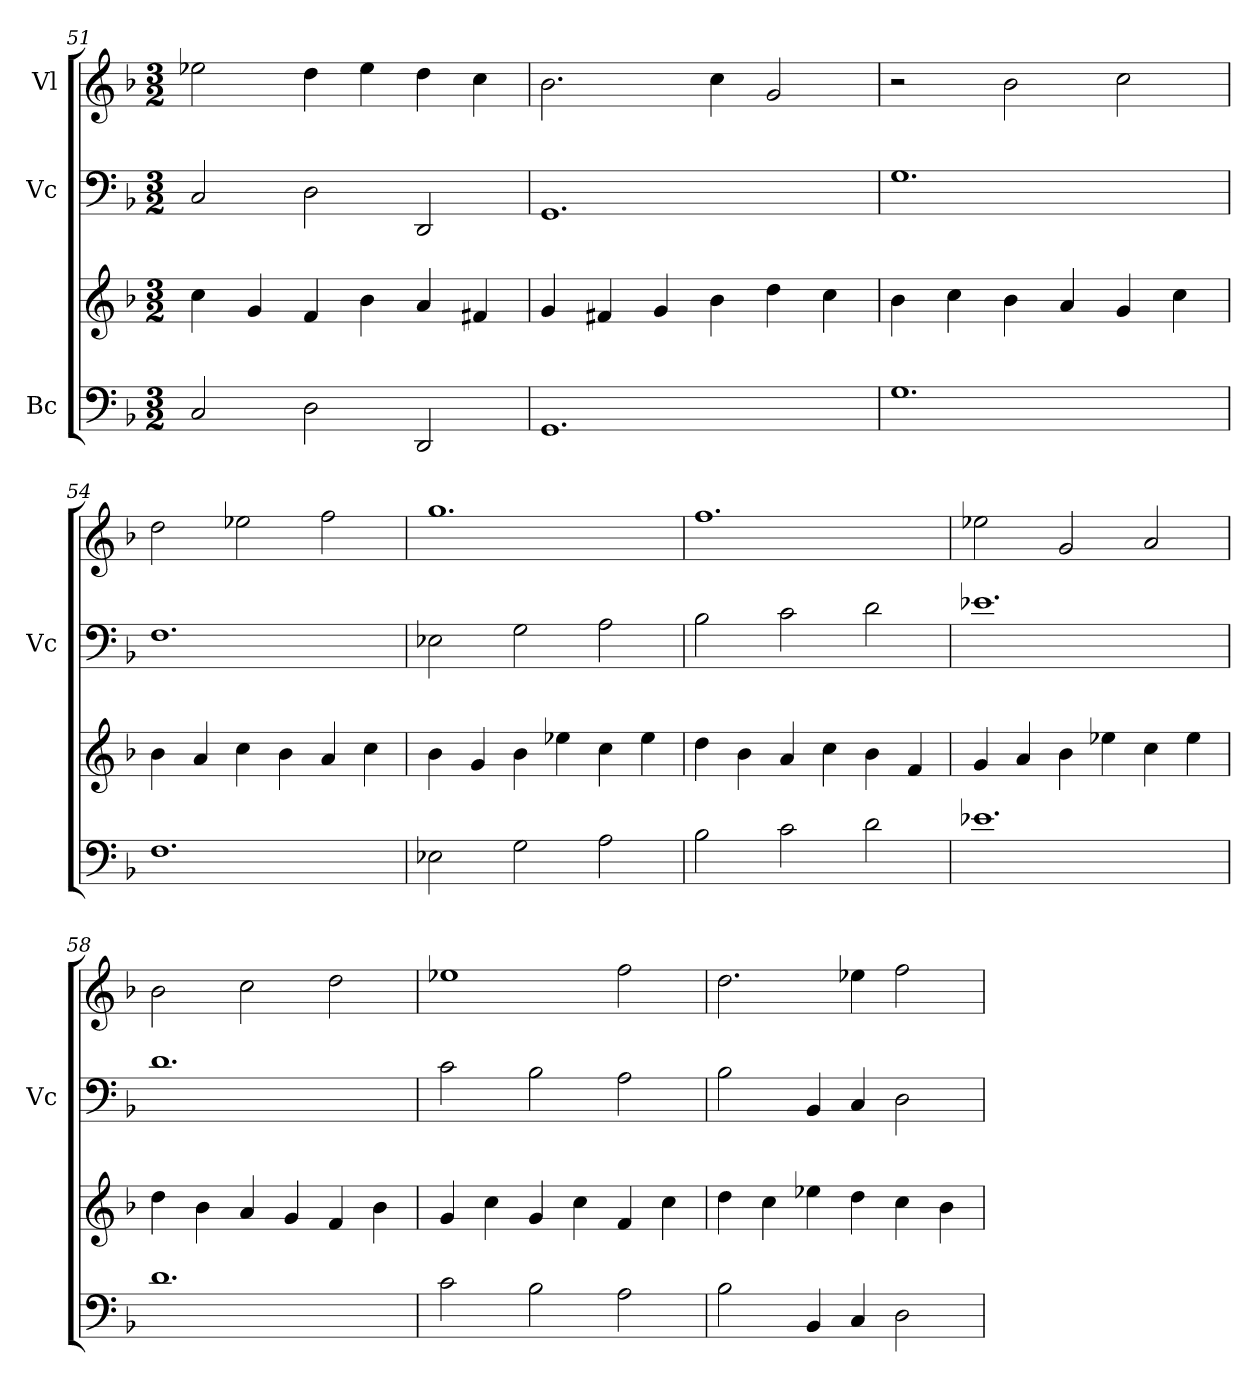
**kern	**kern	**kern	**kern
*part3	*part3	*part2	*part1
*staff4	*staff3	*staff2	*staff1
*I"Bc	*	*I"Vc	*I"Vl
*	*	*I'Vc	*
*clefF4	*clefG2	*clefF4	*clefG2
*k[b-]	*k[b-]	*k[b-]	*k[b-]
*M3/2	*M3/2	*M3/2	*M3/2
=51	=51	=51	=51
2C/	4cc\	2C/	2ee-X\
.	4g/	.	.
2D\	4f/	2D\	4dd\
.	4b-\	.	4ee-\
2DD/	4a/	2DD/	4dd\
.	4f#X/	.	4cc\
=52	=52	=52	=52
1.GG	4g/	1.GG	2.b-\
.	4f#X/	.	.
.	4g/	.	.
.	4b-\	.	4cc\
.	4dd\	.	2g/
.	4cc\	.	.
=53	=53	=53	=53
1.G	4b-\	1.G	2r
.	4cc\	.	.
.	4b-\	.	2b-\
.	4a/	.	.
.	4g/	.	2cc\
.	4cc\	.	.
=54	=54	=54	=54
1.F	4b-\	1.F	2dd\
.	4a/	.	.
.	4cc\	.	2ee-X\
.	4b-\	.	.
.	4a/	.	2ff\
.	4cc\	.	.
=55	=55	=55	=55
2E-X\	4b-\	2E-X\	1.gg
.	4g/	.	.
2G\	4b-\	2G\	.
.	4ee-X\	.	.
2A\	4cc\	2A\	.
.	4ee-\	.	.
=56	=56	=56	=56
2B-\	4dd\	2B-\	1.ff
.	4b-\	.	.
2c\	4a/	2c\	.
.	4cc\	.	.
2d\	4b-\	2d\	.
.	4f/	.	.
!!LO:PB:g=z
=57	=57	=57	=57
1.e-X	4g/	1.e-X	2ee-X\
.	4a/	.	.
.	4b-\	.	2g/
.	4ee-X\	.	.
.	4cc\	.	2a/
.	4ee-\	.	.
=58	=58	=58	=58
1.d	4dd\	1.d	2b-\
.	4b-\	.	.
.	4a/	.	2cc\
.	4g/	.	.
.	4f/	.	2dd\
.	4b-\	.	.
=59	=59	=59	=59
2c\	4g/	2c\	1ee-X
.	4cc\	.	.
2B-\	4g/	2B-\	.
.	4cc\	.	.
2A\	4f/	2A\	2ff\
.	4cc\	.	.
=60	=60	=60	=60
2B-\	4dd\	2B-\	2.dd\
.	4cc\	.	.
4BB-/	4ee-X\	4BB-/	.
4C/	4dd\	4C/	4ee-X\
2D\	4cc\	2D\	2ff\
.	4b-\	.	.
=	=	=	=
*-	*-	*-	*-
